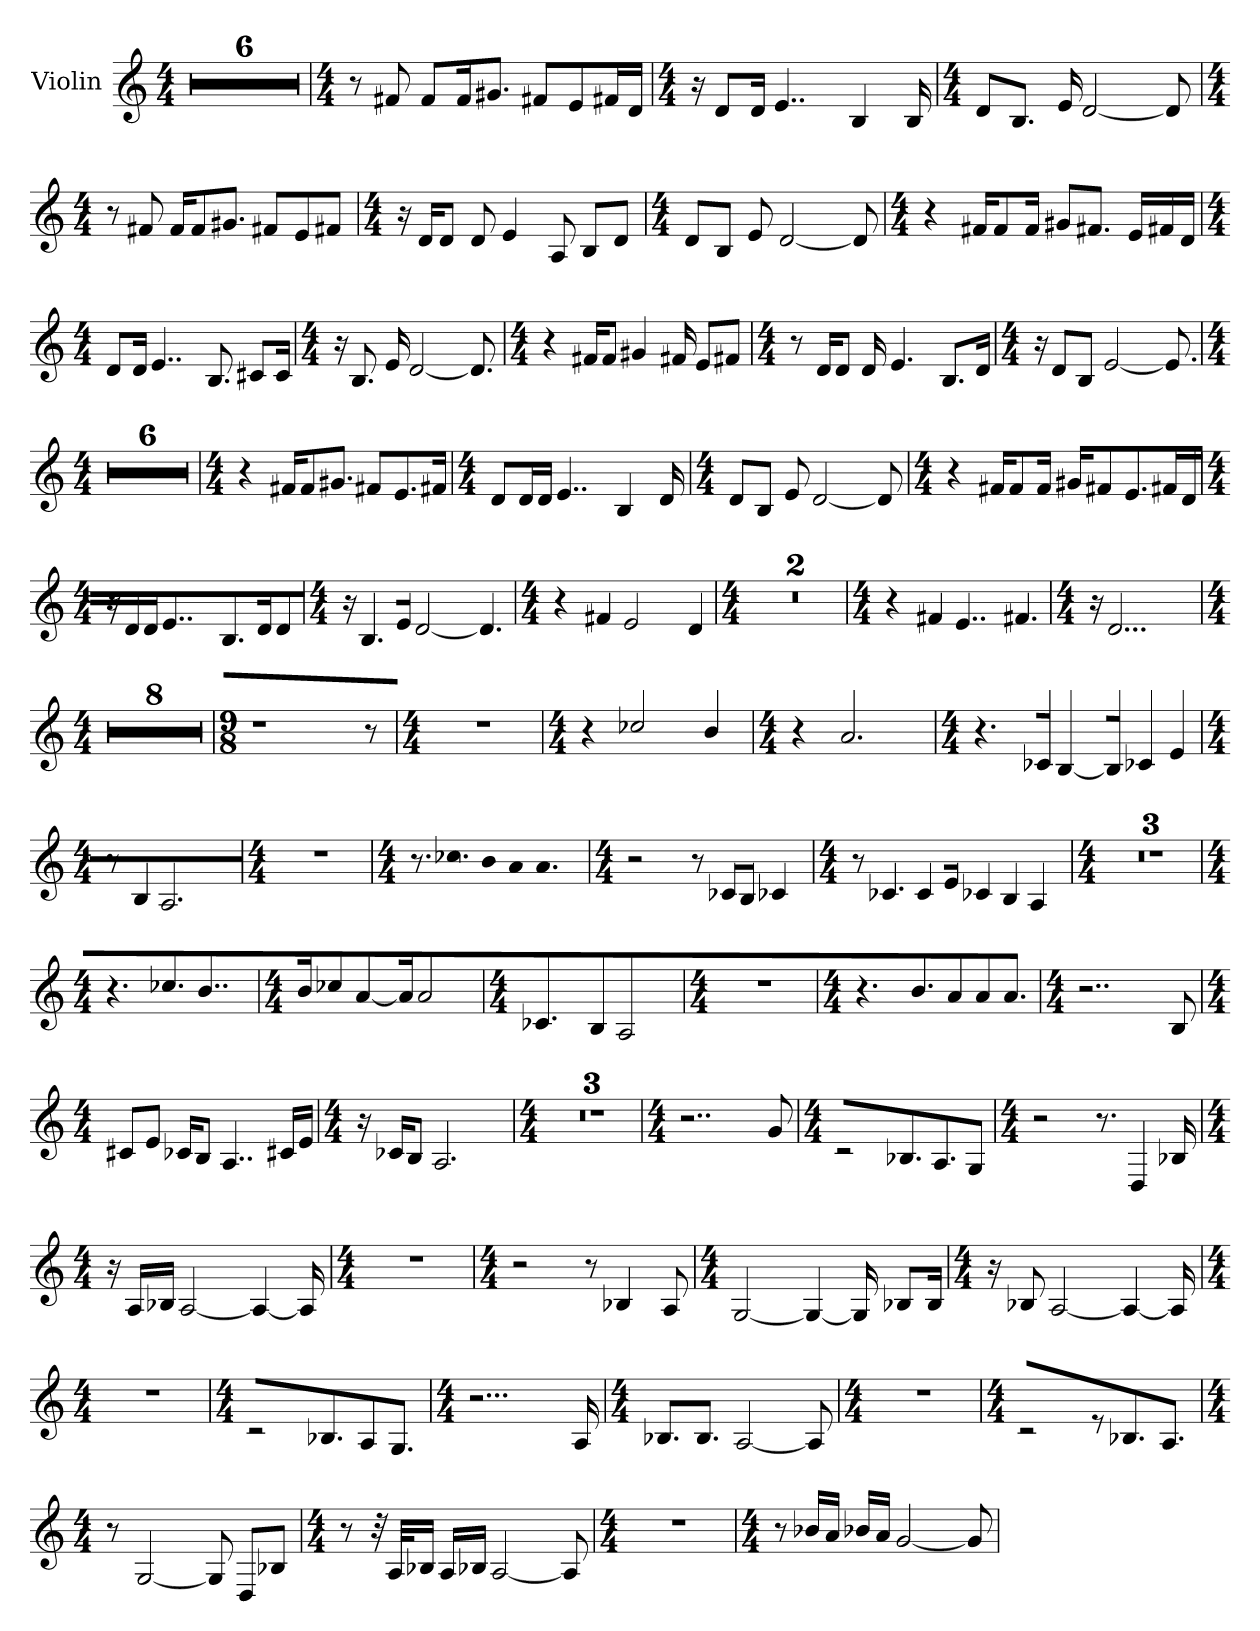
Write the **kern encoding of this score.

**kern
*part1
*staff1
*I"Violin
*I'Vln
*M4/4
=
1r
=
*M4/4
1r
=
*M4/4
1r
=
*M4/4
1r
=
*M4/4
1r
=
*M4/4
1r
=
*M4/4
8r
8f#X
8f#L
16f#K
8.g#XJ
8f#XL
8e
16f#XL
16dJJ
=
*M4/4
16r
8dL
16dJk
4..e
4B
16B
=
*M4/4
8dL
8.BJ
16e
[2d
8d]
=
*M4/4
8r
8f#X
16f#KL
8f#
8.g#XJ
8f#XL
8e
8f#XJ
=
*M4/4
16r
16dKL
8dJ
8d
4e
8A
8BL
8dJ
=
*M4/4
8dL
8BJ
8e
[2d
8d]
=
*M4/4
4r
16f#XKL
8f#
16f#Jk
8g#XL
8.f#XJ
16eLL
16f#X
16dJJ
=
*M4/4
8dL
16dJk
4..e
8.B
8c#XL
16c#Jk
=
*M4/4
16r
8.B
16e
[2d
8.d]
=
*M4/4
4r
16f#XKL
8f#J
4g#X
16f#X
8eL
8f#XJ
=
*M4/4
8r
16dKL
8dJ
16d
4.e
8.BL
16dJk
=
*M4/4
16r
8dL
8BJ
[2e
8.e]
=
*M4/4
1r
=
*M4/4
1r
=
*M4/4
1r
=
*M4/4
1r
=
*M4/4
1r
=
*M4/4
1r
=
*M4/4
4r
16f#XKL
8f#
8.g#XJ
8f#XL
8.e
16f#XJk
=
*M4/4
8dL
16dL
16dJJ
4..e
4B
16d
=
*M4/4
8dL
8BJ
8e
[2d
8d]
=
*M4/4
4r
16f#XKL
8f#
16f#Jk
16g#XLL
8f#X
8.eJ
16f#XLL
16dJJ
=
*M4/4
16r
16dLL
16dJJ
4..e
8.B
16dKL
8dJ
=
*M4/4
16r
8.B
16e
[2d
8.d]
=
*M4/4
4r
8f#X
2e
8d
=
*M4/4
1r
=
*M4/4
1r
=
*M4/4
4r
8f#X
4..e
8.f#X
=
*M4/4
16r
2...d
=
*M4/4
1r
=
*M4/4
1r
=
*M4/4
1r
=
*M4/4
1r
=
*M4/4
1r
=
*M4/4
1r
=
*M4/4
1r
=
*M4/4
1r
=
*M9/8
1r
8r
=
*M4/4
1r
=
*M4/4
4r
2cc-X
4b
=
*M4/4
4r
2.a
=
*M4/4
4.r
16c-X
[4B
16B]
8c-XL
8eJ
=
*M4/4
8r
8B
2.A
=
*M4/4
1r
=
*M4/4
8.r
8.cc-X
8bL
8aJ
4.a
=
*M4/4
2r
8r
16c-XLL
16BJJ
4c-X
=
*M4/4
8r
8.c-X
8c-L
16eJk
8c-XL
8BJ
4A
=
*M4/4
1r
=
*M4/4
1r
=
*M4/4
1r
=
*M4/4
4.r
8.cc-X
4..b
=
*M4/4
16bKL
8cc-XJ
[4a
16a]
2a
=
*M4/4
4.c-X
8B
2A
=
*M4/4
1r
=
*M4/4
4.r
8.b
8aL
8aJ
8.aJ
=
*M4/4
2..r
8B
=
*M4/4
8c#XL
8eJ
16c-XKL
8BJ
4..A
16c#XLL
16eJJ
=
*M4/4
16r
16c-XKL
8BJ
2.A
=
*M4/4
1r
=
*M4/4
1r
=
*M4/4
1r
=
*M4/4
2..r
8g
=
*M4/4
2r
8.B-XL
8.AJ
8GJ
=
*M4/4
2r
8.r
4D
16B-X
=
*M4/4
16r
16ALL
16B-XJJ
[2A
4A_
16A]
=
*M4/4
1r
=
*M4/4
2r
8r
4B-X
8A
=
*M4/4
[2G
4G_
16G]
8B-XL
16B-Jk
=
*M4/4
16r
8B-X
[2A
4A_
16A]
=
*M4/4
1r
=
*M4/4
2r
8.B-XL
8AJ
8.GJ
=
*M4/4
2...r
16A
=
*M4/4
8.B-XL
8.B-J
[2A
8A]
=
*M4/4
1r
=
*M4/4
2r
8r
8.B-X
8.AJ
=
*M4/4
8r
[2G
8G]
8DL
8B-XJ
=
*M4/4
8r
32r
32AKLL
16B-XJJ
16ALL
16B-XJJ
[2A
8A]
=
*M4/4
1r
=
*M4/4
8r
16b-XLL
16aJJ
16b-XLL
16aJJ
[2g
8g]
=
*-
